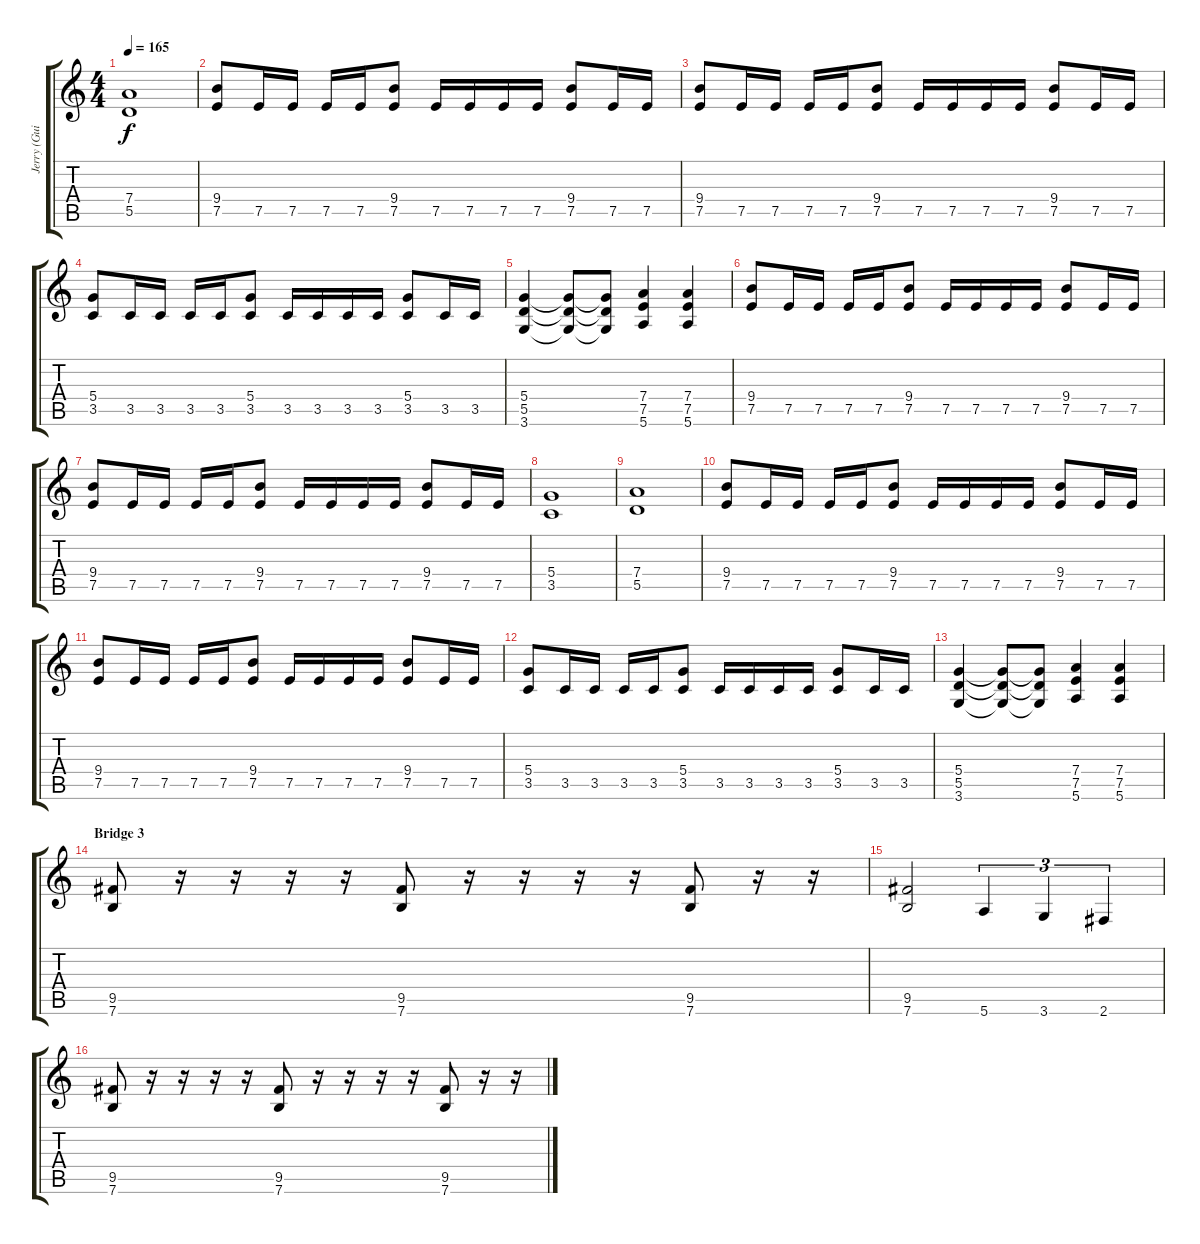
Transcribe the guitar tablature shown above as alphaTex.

\track ("Jerry (Guitar2) " "Jerry (Gui") {instrument distortionguitar}
\staff {score tabs}
\tuning (E4 B3 G3 D3 A2 E2) {hide}
\ts (4 4)
\tempo 165
\clef g2
\ks c
(7.4 5.5).1{dy f} |
(9.4 7.5).8 7.5.16 7.5.16 7.5.16 7.5.16 (9.4 7.5).8 7.5.16 7.5.16 7.5.16 7.5.16 (9.4 7.5).8 7.5.16 7.5.16 |
(9.4 7.5).8 7.5.16 7.5.16 7.5.16 7.5.16 (9.4 7.5).8 7.5.16 7.5.16 7.5.16 7.5.16 (9.4 7.5).8 7.5.16 7.5.16 |
(5.4 3.5).8 3.5.16 3.5.16 3.5.16 3.5.16 (5.4 3.5).8 3.5.16 3.5.16 3.5.16 3.5.16 (5.4 3.5).8 3.5.16 3.5.16 |
(5.4 5.5 3.6).4 (5.4{t} 5.5{t} 3.6{t}).8 (5.4{t} 5.5{t} 3.6{t}).8 (7.4 7.5 5.6).4 (7.4 7.5 5.6).4 |
(9.4 7.5).8 7.5.16 7.5.16 7.5.16 7.5.16 (9.4 7.5).8 7.5.16 7.5.16 7.5.16 7.5.16 (9.4 7.5).8 7.5.16 7.5.16 |
(9.4 7.5).8 7.5.16 7.5.16 7.5.16 7.5.16 (9.4 7.5).8 7.5.16 7.5.16 7.5.16 7.5.16 (9.4 7.5).8 7.5.16 7.5.16 |
(5.4 3.5).1 |
(7.4 5.5).1 |
(9.4 7.5).8 7.5.16 7.5.16 7.5.16 7.5.16 (9.4 7.5).8 7.5.16 7.5.16 7.5.16 7.5.16 (9.4 7.5).8 7.5.16 7.5.16 |
(9.4 7.5).8 7.5.16 7.5.16 7.5.16 7.5.16 (9.4 7.5).8 7.5.16 7.5.16 7.5.16 7.5.16 (9.4 7.5).8 7.5.16 7.5.16 |
(5.4 3.5).8 3.5.16 3.5.16 3.5.16 3.5.16 (5.4 3.5).8 3.5.16 3.5.16 3.5.16 3.5.16 (5.4 3.5).8 3.5.16 3.5.16 |
(5.4 5.5 3.6).4 (5.4{t} 5.5{t} 3.6{t}).8 (5.4{t} 5.5{t} 3.6{t}).8 (7.4 7.5 5.6).4 (7.4 7.5 5.6).4 |
\section ("" "Bridge 3")
(9.5 7.6).8 r.16 r.16 r.16 r.16 (9.5 7.6).8 r.16 r.16 r.16 r.16 (9.5 7.6).8 r.16 r.16 |
(9.5 7.6).2 5.6.4{tu (3 2)} 3.6.4{tu (3 2)} 2.6.4{tu (3 2)} |
(9.5 7.6).8 r.16 r.16 r.16 r.16 (9.5 7.6).8 r.16 r.16 r.16 r.16 (9.5 7.6).8 r.16 r.16
